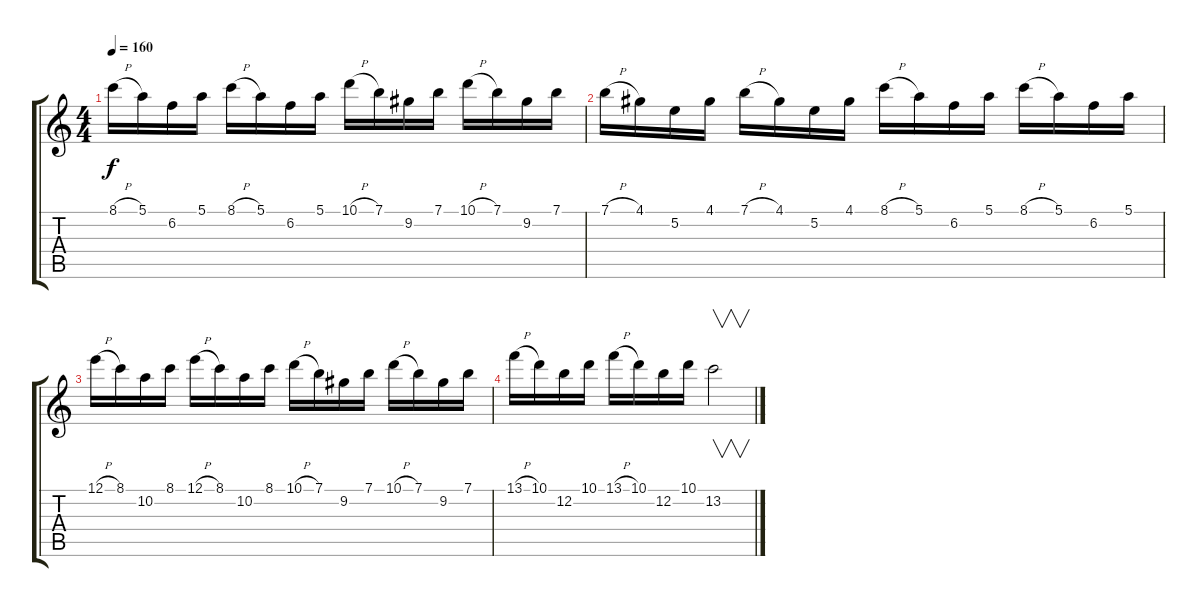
\track "" {instrument distortionguitar}
\staff {score tabs}
\tuning (E4 B3 G3 D3 A2 E2) {hide}
\ts (4 4)
\tempo 160
\clef g2
\ks c
8.1{h}.16{dy f instrument distortionguitar} 5.1.16 6.2.16 5.1.16 8.1{h}.16 5.1.16 6.2.16 5.1.16 10.1{h}.16 7.1.16 9.2.16 7.1.16 10.1{h}.16 7.1.16 9.2.16 7.1.16 |
7.1{h}.16 4.1.16 5.2.16 4.1.16 7.1{h}.16 4.1.16 5.2.16 4.1.16 8.1{h}.16 5.1.16 6.2.16 5.1.16 8.1{h}.16 5.1.16 6.2.16 5.1.16 |
12.1{h}.16 8.1.16 10.2.16 8.1.16 12.1{h}.16 8.1.16 10.2.16 8.1.16 10.1{h}.16 7.1.16 9.2.16 7.1.16 10.1{h}.16 7.1.16 9.2.16 7.1.16 |
13.1{h}.16 10.1.16 12.2.16 10.1.16 13.1{h}.16 10.1.16 12.2.16 10.1.16 13.2.2{v}
